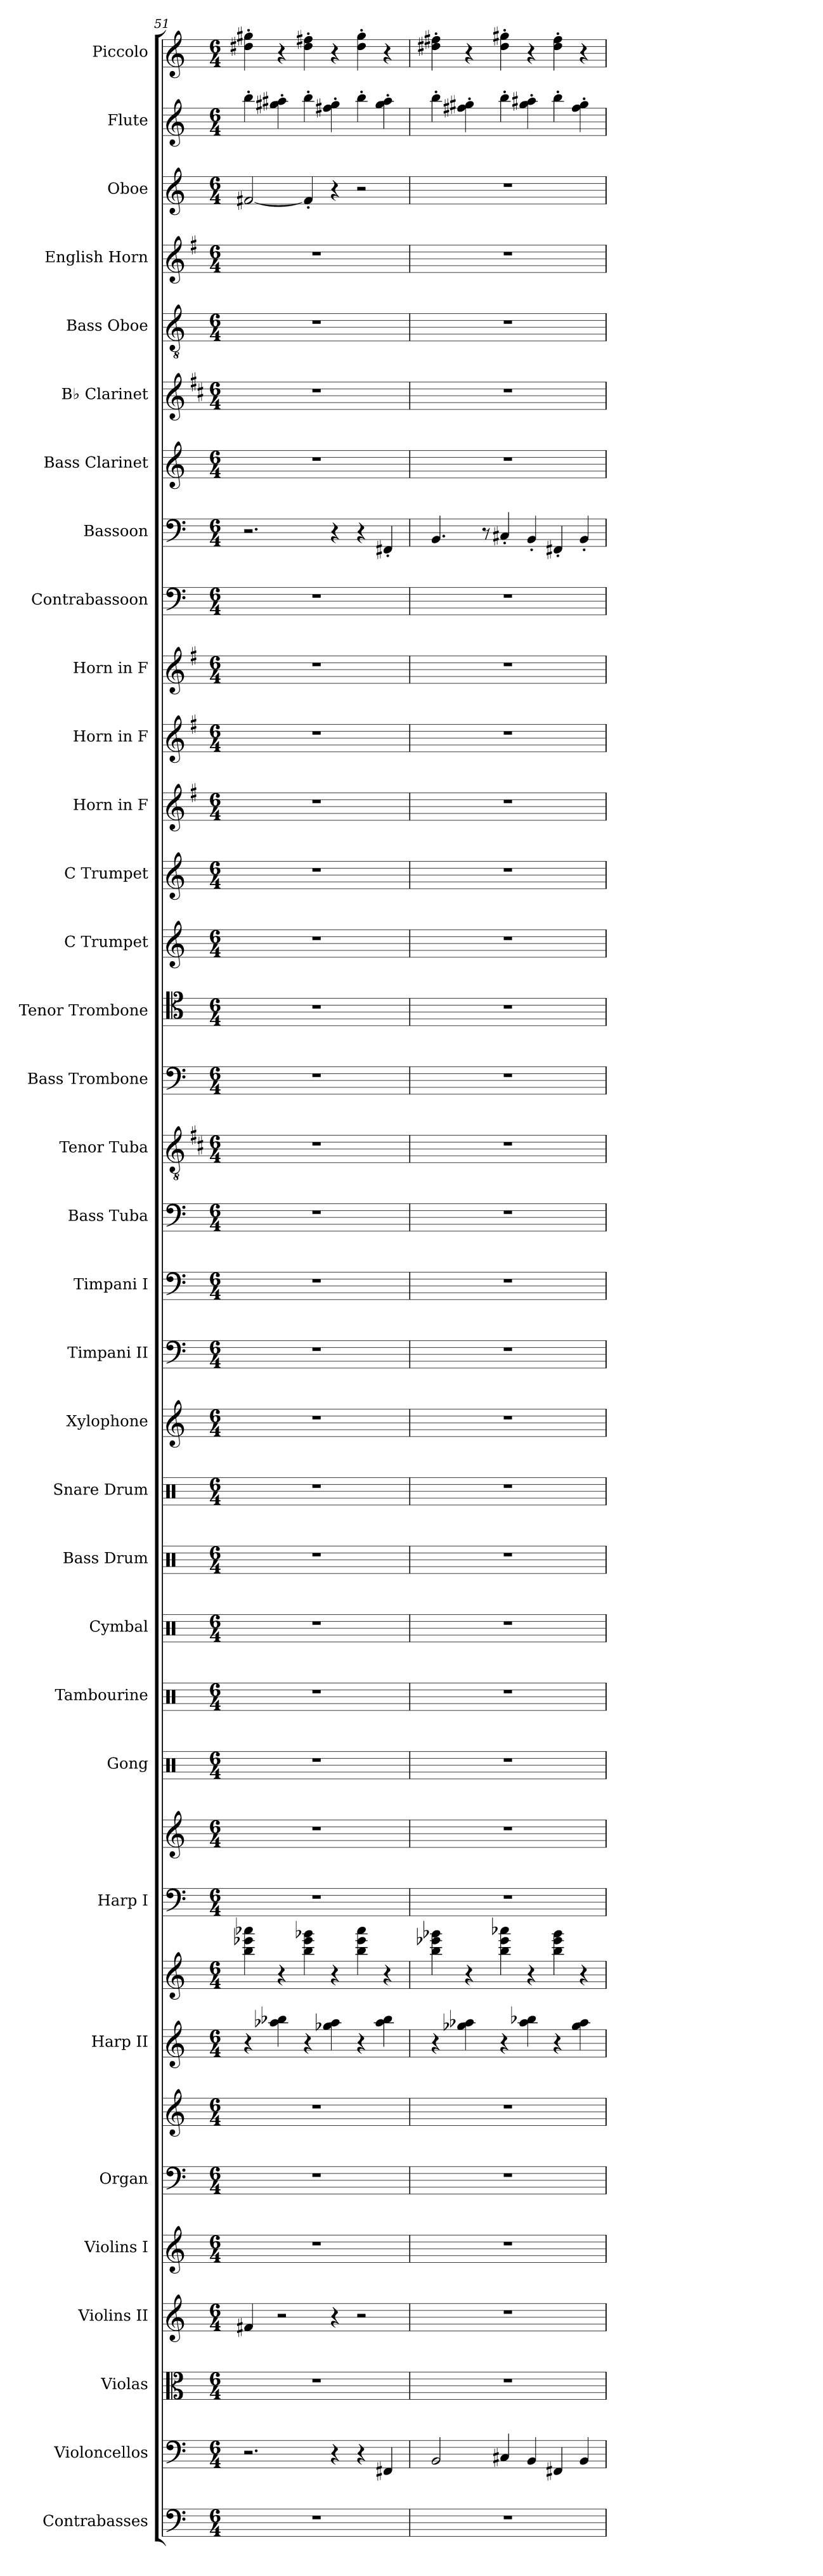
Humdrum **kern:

**kern	**kern	**kern	**kern	**kern	**kern	**kern	**kern	**kern	**kern	**kern	**kern	**kern	**kern	**kern	**kern	**kern	**kern	**kern	**kern	**kern	**kern	**kern	**kern	**kern	**kern	**kern	**kern	**kern	**kern	**kern	**kern	**kern	**kern	**kern	**kern	**kern
*part34	*part33	*part32	*part31	*part30	*part29	*part29	*part28	*part28	*part27	*part27	*part26	*part25	*part24	*part23	*part22	*part21	*part20	*part19	*part18	*part17	*part16	*part15	*part14	*part13	*part12	*part11	*part10	*part9	*part8	*part7	*part6	*part5	*part4	*part3	*part2	*part1
*staff37	*staff36	*staff35	*staff34	*staff33	*staff32	*staff31	*staff30	*staff29	*staff28	*staff27	*staff26	*staff25	*staff24	*staff23	*staff22	*staff21	*staff20	*staff19	*staff18	*staff17	*staff16	*staff15	*staff14	*staff13	*staff12	*staff11	*staff10	*staff9	*staff8	*staff7	*staff6	*staff5	*staff4	*staff3	*staff2	*staff1
*I"Contrabasses	*I"Violoncellos	*I"Violas	*I"Violins II	*I"Violins I	*I"Organ	*	*I"Harp II	*	*I"Harp I	*	*I"Gong	*I"Tambourine	*I"Cymbal	*I"Bass Drum	*I"Snare Drum	*I"Xylophone	*I"Timpani II	*I"Timpani I	*I"Bass Tuba	*I"Tenor Tuba	*I"Bass Trombone	*I"Tenor Trombone	*I"C Trumpet	*I"C Trumpet	*I"Horn in F	*I"Horn in F	*I"Horn in F	*I"Contrabassoon	*I"Bassoon	*I"Bass Clarinet	*I"B♭ Clarinet	*I"Bass Oboe	*I"English Horn	*I"Oboe	*I"Flute	*I"Piccolo
*I'Cbs.	*I'Vcs.	*I'Vlas.	*I'Vlns.	*I'Vlns.	*I'Org.	*	*I'Hrp.	*	*I'Hrp.	*	*	*I'Tamb.	*I'Cym.	*I'B. Dr.	*I'Sn. Dr.	*I'Xyl.	*I'Timp.	*I'Timp.	*I'Tba.	*	*I'B. Tbn.	*I'T. Tbn.	*I'C Tpt.	*I'C Tpt.	*	*	*	*I'Cbsn.	*I'Bsn.	*I'B. Cl.	*I'B♭ Cl.	*	*I'E. Hn.	*I'Ob.	*I'Fl.	*I'Picc.
*clefF4	*clefF4	*clefC3	*clefG2	*clefG2	*clefF4	*clefG2	*clefG2	*clefG2	*clefF4	*clefG2	*clefX	*clefX	*clefX	*clefX	*clefX	*clefG2	*clefF4	*clefF4	*clefF4	*clefGv2	*clefF4	*clefC4	*clefG2	*clefG2	*clefG2	*clefG2	*clefG2	*clefF4	*clefF4	*clefG2	*clefG2	*clefGv2	*clefG2	*clefG2	*clefG2	*clefG2
*ITrd7c12	*	*	*	*	*	*	*	*	*	*	*	*	*	*	*	*ITrd-7c-12	*	*	*	*ITrd4c7	*	*	*	*	*ITrd4c7	*ITrd4c7	*ITrd4c7	*ITrd7c12	*	*ITrd8c14	*ITrd1c2	*	*ITrd4c7	*	*	*ITrd-7c-12
*k[]	*k[]	*k[]	*k[]	*k[]	*k[]	*k[]	*k[]	*k[]	*k[]	*k[]	*k[]	*k[]	*k[]	*k[]	*k[]	*k[]	*k[]	*k[]	*k[]	*k[f#]	*k[]	*k[]	*k[]	*k[]	*k[]	*k[]	*k[]	*k[]	*k[]	*k[]	*k[]	*k[]	*k[]	*k[]	*k[]	*k[]
*M6/4	*M6/4	*M6/4	*M6/4	*M6/4	*M6/4	*M6/4	*M6/4	*M6/4	*M6/4	*M6/4	*M6/4	*M6/4	*M6/4	*M6/4	*M6/4	*M6/4	*M6/4	*M6/4	*M6/4	*M6/4	*M6/4	*M6/4	*M6/4	*M6/4	*M6/4	*M6/4	*M6/4	*M6/4	*M6/4	*M6/4	*M6/4	*M6/4	*M6/4	*M6/4	*M6/4	*M6/4
=51	=51	=51	=51	=51	=51	=51	=51	=51	=51	=51	=51	=51	=51	=51	=51	=51	=51	=51	=51	=51	=51	=51	=51	=51	=51	=51	=51	=51	=51	=51	=51	=51	=51	=51	=51	=51
1.r	2.r	1.r	4f#X/	1.r	1.r	1.r	4r	4bb\ 4eee-X\ 4aaa-X\	1.r	1.r	1.r	1.r	1.r	1.r	1.r	1.r	1.r	1.r	1.r	1.r	1.r	1.r	1.r	1.r	1.r	1.r	1.r	1.r	2.r	1.r	1.r	1.r	1.r	[2f#X/	4bb'\	4ddd#X\' 4ggg#X\'
.	.	.	2r	.	.	.	4aa-X\ 4bb-X\	4r	.	.	.	.	.	.	.	.	.	.	.	.	.	.	.	.	.	.	.	.	.	.	.	.	.	.	4gg#X\' 4aa#X\'	4r
.	.	.	.	.	.	.	4r	4bb\ 4eee-\ 4ggg-X\	.	.	.	.	.	.	.	.	.	.	.	.	.	.	.	.	.	.	.	.	.	.	.	.	.	4f#'/]	4bb'\	4ddd#\' 4fff#X\'
.	4r	.	4r	.	.	.	4gg-X\ 4aa-\	4r	.	.	.	.	.	.	.	.	.	.	.	.	.	.	.	.	.	.	.	.	4r	.	.	.	.	4r	4ff#X\' 4gg#\'	4r
.	4r	.	2r	.	.	.	4r	4bb\ 4eee-\ 4aaa-\	.	.	.	.	.	.	.	.	.	.	.	.	.	.	.	.	.	.	.	.	4r	.	.	.	.	2r	4bb'\	4ddd#\' 4ggg#\'
.	4FF#X/	.	.	.	.	.	4aa-\ 4bb-\	4r	.	.	.	.	.	.	.	.	.	.	.	.	.	.	.	.	.	.	.	.	4FF#X'/	.	.	.	.	.	4gg#\' 4aa#\'	4r
=52	=52	=52	=52	=52	=52	=52	=52	=52	=52	=52	=52	=52	=52	=52	=52	=52	=52	=52	=52	=52	=52	=52	=52	=52	=52	=52	=52	=52	=52	=52	=52	=52	=52	=52	=52	=52
1.r	2BB/	1.r	1.r	1.r	1.r	1.r	4r	4bb\ 4eee-X\ 4ggg-X\	1.r	1.r	1.r	1.r	1.r	1.r	1.r	1.r	1.r	1.r	1.r	1.r	1.r	1.r	1.r	1.r	1.r	1.r	1.r	1.r	4.BB/	1.r	1.r	1.r	1.r	1.r	4bb'\	4ddd#X\' 4fff#X\'
.	.	.	.	.	.	.	4gg-X\ 4aa-X\	4r	.	.	.	.	.	.	.	.	.	.	.	.	.	.	.	.	.	.	.	.	.	.	.	.	.	.	4ff#X\' 4gg#X\'	4r
.	.	.	.	.	.	.	.	.	.	.	.	.	.	.	.	.	.	.	.	.	.	.	.	.	.	.	.	.	8r	.	.	.	.	.	.	.
.	4C#X/	.	.	.	.	.	4r	4bb\ 4eee-\ 4aaa-X\	.	.	.	.	.	.	.	.	.	.	.	.	.	.	.	.	.	.	.	.	4C#X'/	.	.	.	.	.	4bb'\	4ddd#\' 4ggg#X\'
.	4BB/	.	.	.	.	.	4aa-\ 4bb-X\	4r	.	.	.	.	.	.	.	.	.	.	.	.	.	.	.	.	.	.	.	.	4BB'/	.	.	.	.	.	4gg#\' 4aa#X\'	4r
.	4FF#X/	.	.	.	.	.	4r	4bb\ 4eee-\ 4ggg-\	.	.	.	.	.	.	.	.	.	.	.	.	.	.	.	.	.	.	.	.	4FF#X'/	.	.	.	.	.	4bb'\	4ddd#\' 4fff#\'
.	4BB/	.	.	.	.	.	4gg-\ 4aa-\	4r	.	.	.	.	.	.	.	.	.	.	.	.	.	.	.	.	.	.	.	.	4BB'/	.	.	.	.	.	4ff#\' 4gg#\'	4r
=	=	=	=	=	=	=	=	=	=	=	=	=	=	=	=	=	=	=	=	=	=	=	=	=	=	=	=	=	=	=	=	=	=	=	=	=
*-	*-	*-	*-	*-	*-	*-	*-	*-	*-	*-	*-	*-	*-	*-	*-	*-	*-	*-	*-	*-	*-	*-	*-	*-	*-	*-	*-	*-	*-	*-	*-	*-	*-	*-	*-	*-
